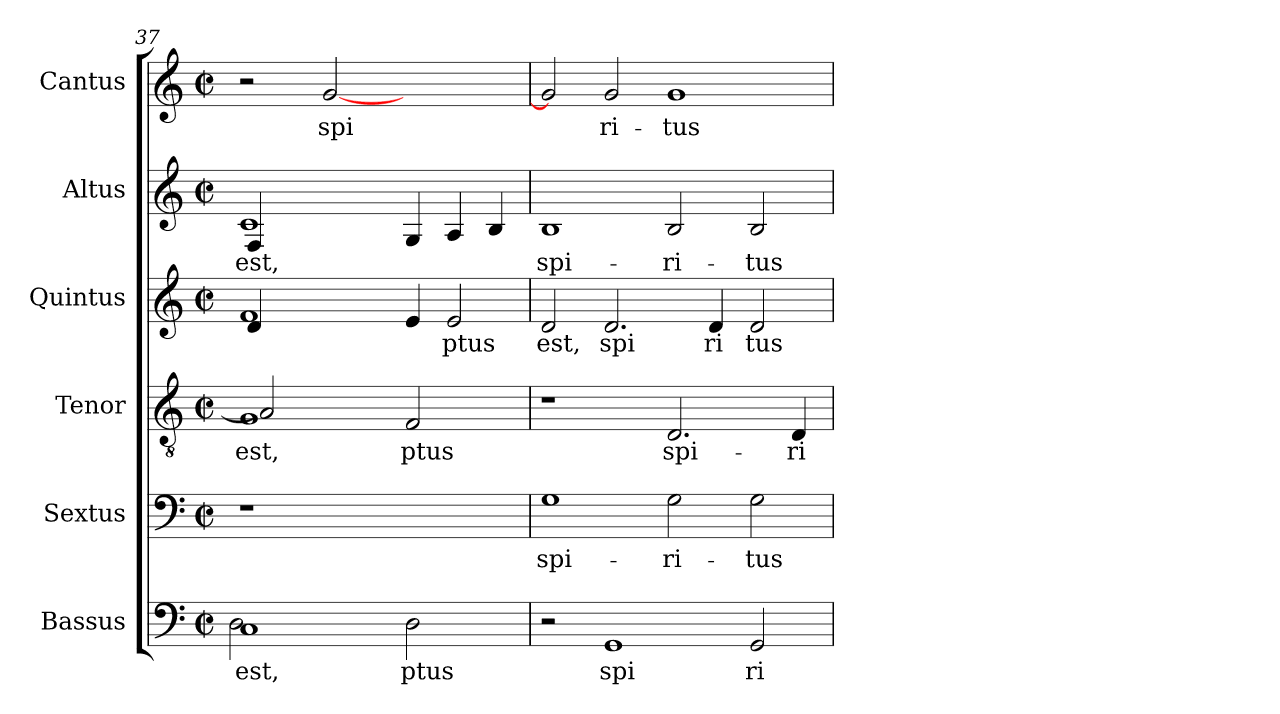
**kern	**text	**kern	**text	**kern	**text	**kern	**text	**kern	**text	**kern	**text
*part6	*part6	*part5	*part5	*part4	*part4	*part3	*part3	*part2	*part2	*part1	*part1
*staff6	*staff6	*staff5	*staff5	*staff4	*staff4	*staff3	*staff3	*staff2	*staff2	*staff1	*staff1
*I"Bassus	*	*I"Sextus	*	*I"Tenor	*	*I"Quintus	*	*I"Altus	*	*I"Cantus	*
*clefF4	*	*clefF4	*	*clefGv2	*	*clefG2	*	*clefG2	*	*clefG2	*
*k[]	*	*k[]	*	*k[]	*	*k[]	*	*k[]	*	*k[]	*
*C:	*	*C:	*	*C:	*	*C:	*	*C:	*	*C:	*
*M2/2	*	*M2/2	*	*M2/2	*	*M2/2	*	*M2/2	*	*M2/2	*
*met(c|)	*	*met(c|)	*	*met(c|)	*	*met(c|)	*	*met(c|)	*	*met(c|)	*
=37	=37	=37	=37	=37	=37	=37	=37	=37	=37	=37	=37
*^	*	*	*	*	*	*	*	*	*	*	*
!	!	!LO:LY:b:cj	!	!	!	!LO:LY:b:cj	!	!LO:LY:b:cj	!	!LO:LY:b:cj	!	!
*	*	*	*	*	*^	*	*^	*	*^	*	*	*
1C	2D\	est,	1r	.	1G	2A/]	-est,	1f	4d/	.	1c	4F/	est,	2r	.
.	.	.	.	.	.	.	.	.	1.ryy	.	.	1.ryy	.	.	.
!	!	!	!	!	!	!	!	!	!	!	!	!	!	!	!LO:LY:b:cj
.	4ryy	.	.	.	.	4ryy	.	.	.	.	.	.	.	[<2g/	spi-
.	1ryy	.	.	.	.	1ryy	.	.	.	.	.	.	.	.	.
!	!	!LO:LY:b:cj	!	!	!	!	!LO:LY:b:cj	!	!	!LO:LY:b:cj	!	!	!LO:LY:b:cj	!	!
2D\	.	ptus	2.ryy	.	2F/	.	ptus	4e/	.	.	4G/	.	.	2.ryy	.
!	!	!	!	!	!	!	!	!	!	!LO:LY:b:cj	!	!	!LO:LY:b:cj	!	!
.	.	.	.	.	.	.	.	2e/	.	ptus	4A/	.	.	.	.
!	!	!	!	!	!	!	!	!	!	!	!	!	!LO:LY:b:cj	!	!
4ryy	.	.	.	.	4ryy	.	.	.	.	.	4B/	.	.	.	.
*	*	*	*	*	*v	*v	*	*	*	*	*v	*v	*	*	*
*v	*v	*	*	*	*	*	*v	*v	*	*	*	*	*
=38	=38	=38	=38	=38	=38	=38	=38	=38	=38	=38	=38
!	!	!	!LO:LY:b:cj	!	!	!	!LO:LY:b:cj	!	!LO:LY:b:cj	!	!LO:LY:b:cj
2r	.	1G	spi-	1r	.	2d/	est,	1B	spi-	2g/]	--
!	!LO:LY:b:cj	!	!	!	!	!	!LO:LY:b:cj	!	!	!	!LO:LY:b:cj
1GG	spi	.	.	.	.	2.d/	spi	.	.	2g/	-ri-
!	!	!	!LO:LY:b:cj	!	!LO:LY:b:cj	!	!	!	!LO:LY:b:cj	!	!LO:LY:b:cj
.	.	2G\	-ri-	2.D/	spi-	.	.	2B/	-ri-	1g	-tus
!	!	!	!	!	!	!	!LO:LY:b:cj	!	!	!	!
.	.	.	.	.	.	4d/	ri	.	.	.	.
!	!LO:LY:b:cj	!	!LO:LY:b:cj	!	!	!	!LO:LY:b:cj	!	!LO:LY:b:cj	!	!
2GG/	ri	2G\	-tus	.	.	2d/	tus	2B/	-tus	.	.
!	!	!	!	!	!LO:LY:b:cj	!	!	!	!	!	!
.	.	.	.	4D/	-ri-	.	.	.	.	.	.
=	=	=	=	=	=	=	=	=	=	=	=
*-	*-	*-	*-	*-	*-	*-	*-	*-	*-	*-	*-
